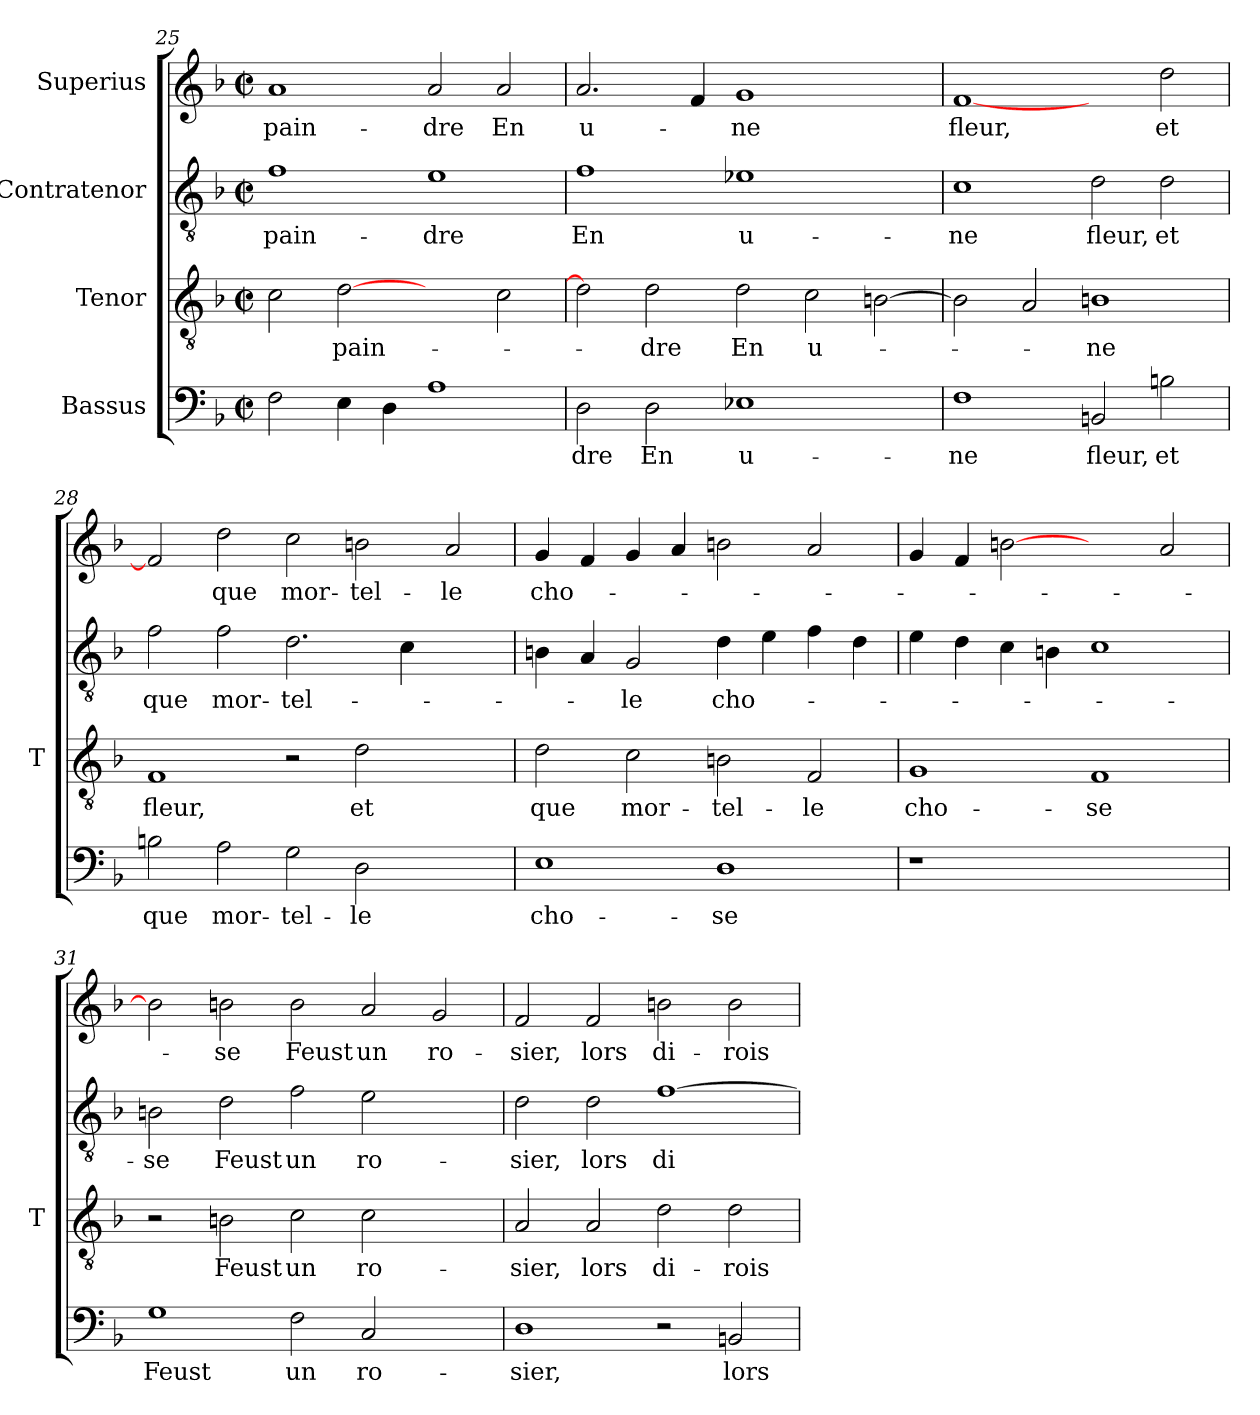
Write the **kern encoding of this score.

**kern	**text	**kern	**text	**kern	**text	**kern	**text
*part4	*part4	*part3	*part3	*part2	*part2	*part1	*part1
*staff4	*staff4	*staff3	*staff3	*staff2	*staff2	*staff1	*staff1
*I"Bassus	*	*I"Tenor	*	*I"Contratenor	*	*I"Superius	*
*	*	*I'T	*	*	*	*	*
!!LO:PB:g=z
*clefF4	*	*clefGv2	*	*clefGv2	*	*clefG2	*
*k[b-]	*	*k[b-]	*	*k[b-]	*	*k[b-]	*
*F:	*	*F:	*	*F:	*	*F:	*
*M2/2	*	*M2/2	*	*M2/2	*	*M2/2	*
*met(c|)	*	*met(c|)	*	*met(c|)	*	*met(c|)	*
=25	=25	=25	=25	=25	=25	=25	=25
2F	.	2c	.	1f	pain-	1a	pain-
4E	.	[2d	pain-	.	.	.	.
4D	.	.	.	.	.	.	.
1A	.	2ryy	.	1e	-dre	2a	-dre
.	.	2c	.	.	.	2a	-En
=26	=26	=26	=26	=26	=26	=26	=26
2D	-dre	2d]	.	1f	-En	2.a	u-
2D	-En	2d	-dre	.	.	.	.
.	.	.	.	.	.	4f	.
1E-X	u-	2d	-En	1e-X	u-	1g	-ne
.	.	2c	u-	.	.	.	.
2ryy	.	[2Bn	.	2ryy	.	2ryy	.
=27	=27	=27	=27	=27	=27	=27	=27
1F	-ne	2B]	.	1c	-ne	[1f	-fleur,
.	.	2A	.	.	.	.	.
2BB	-fleur,	1Bn	-ne	2d	-fleur,	2ryy	.
2B	-et	.	.	2d	-et	2dd	-et
=28	=28	=28	=28	=28	=28	=28	=28
2B	-que	1F	-fleur,	2f	-que	2f]	.
2A	mor-	.	.	2f	mor-	2dd	-que
2G	tel-	2r	.	2.d	tel-	2cc	mor-
2D	-le	2d	-et	.	.	2bn	tel-
.	.	.	.	4c	.	.	.
2ryy	.	2ryy	.	2ryy	.	2a	-le
=29	=29	=29	=29	=29	=29	=29	=29
1E	cho-	2d	-que	4B	.	4g	cho-
.	.	.	.	4A	.	4f	.
.	.	2c	mor-	2G	-le	4g	.
.	.	.	.	.	.	4a	.
1D	-se	2Bn	tel-	4d	cho-	2bn	.
.	.	.	.	4e	.	.	.
.	.	2F	-le	4f	.	2a	.
.	.	.	.	4d	.	.	.
=30	=30	=30	=30	=30	=30	=30	=30
1r	.	1G	cho-	4e	.	4g	.
.	.	.	.	4d	.	4f	.
.	.	.	.	4c	.	[2bn	.
.	.	.	.	4B	.	.	.
1ryy	.	1F	-se	1c	.	2ryy	.
.	.	.	.	.	.	2a	.
=31	=31	=31	=31	=31	=31	=31	=31
1G	-Feust	2r	.	2B	-se	2b]	.
.	.	2Bn	-Feust	2d	-Feust	2bn	-se
2F	-un	2c	-un	2f	-un	2b	-Feust
2C	ro-	2c	ro-	2e	ro-	2a	-un
2ryy	.	2ryy	.	2ryy	.	2g	ro-
=32	=32	=32	=32	=32	=32	=32	=32
1D	-sier,	2A	-sier,	2d	-sier,	2f	-sier,
.	.	2A	-lors	2d	-lors	2f	-lors
2r	.	2d	di-	[1f	di-	2bn	di-
2BB	-lors	2d	-rois	.	.	2b	-rois
=	=	=	=	=	=	=	=
*-	*-	*-	*-	*-	*-	*-	*-
